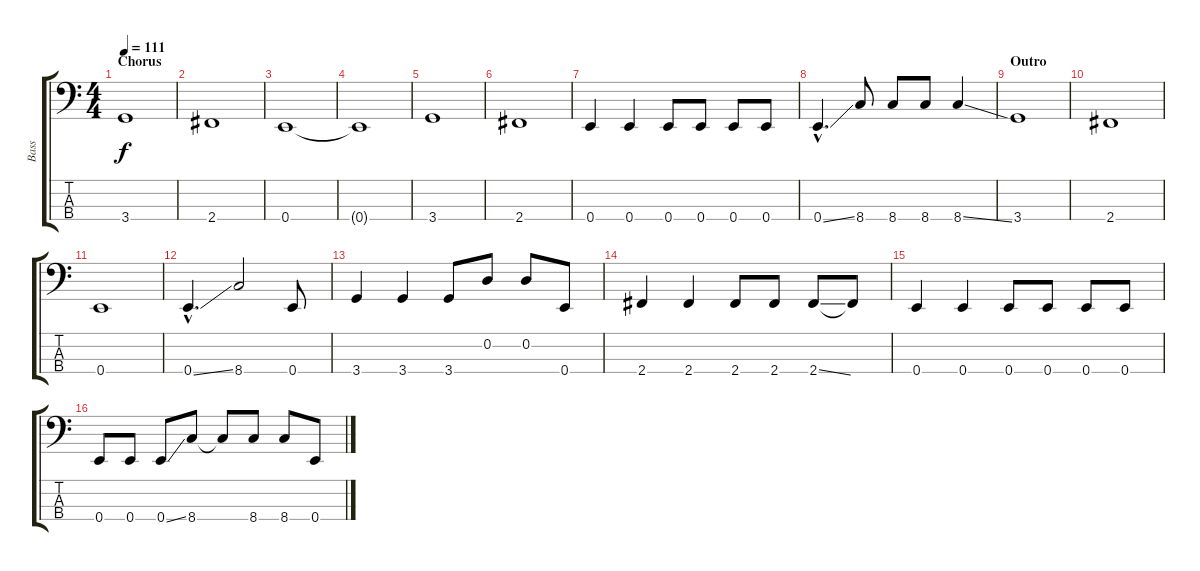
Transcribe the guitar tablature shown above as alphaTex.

\track ("Bass" "Bass") {instrument electricbassfinger}
\staff {score tabs}
\tuning (G2 D2 A1 E1) {hide}
\ts (4 4)
\section ("" "Chorus")
\tempo 111
\clef f4
\ks c
3.4.1{dy f} |
2.4.1 |
0.4.1 |
0.4{t}.1 |
3.4.1 |
2.4.1 |
0.4.4 0.4.4 0.4.8 0.4.8 0.4.8 0.4.8 |
0.4{ss hac}.4{d} 8.4.8 8.4.8 8.4.8 8.4{ss}.4 |
\section ("" "Outro")
3.4.1 |
2.4.1 |
0.4.1 |
0.4{ss hac}.4{d} 8.4.2 0.4.8 |
3.4.4 3.4.4 3.4.8 0.2.8 0.2.8 0.4.8 |
2.4.4 2.4.4 2.4.8 2.4.8 2.4{ss}.8 2.4{t}.8 |
0.4.4 0.4.4 0.4.8 0.4.8 0.4.8 0.4.8 |
0.4.8 0.4.8 0.4{ss}.8 8.4.8 8.4{t}.8 8.4.8 8.4.8 0.4.8
